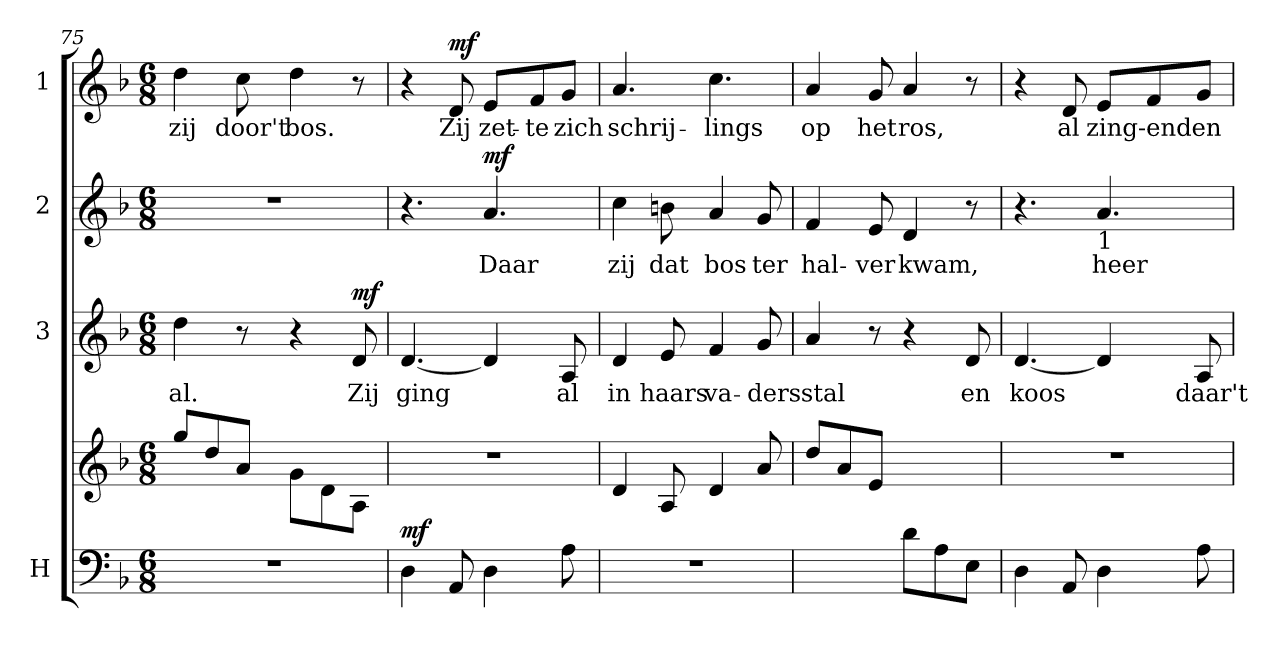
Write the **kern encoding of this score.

**kern	**kern	**dynam	**kern	**text	**dynam	**kern	**text	**dynam	**kern	**text	**dynam
*part4	*part4	*part4	*part3	*part3	*part3	*part2	*part2	*part2	*part1	*part1	*part1
*staff5	*staff4	*staff4/5	*staff3	*staff3	*staff3	*staff2	*staff2	*staff2	*staff1	*staff1	*staff1
*I"H	*	*	*I"3	*	*	*I"2	*	*	*I"1	*	*
*I'H	*	*	*	*	*	*	*	*	*	*	*
!!LO:LB:g=z
*clefF4	*clefG2	*	*clefG2	*	*	*clefG2	*	*	*clefG2	*	*
*k[b-]	*k[b-]	*	*k[b-]	*	*	*k[b-]	*	*	*k[b-]	*	*
*F:	*F:	*	*F:	*	*	*F:	*	*	*F:	*	*
*M6/8	*M6/8	*	*M6/8	*	*	*M6/8	*	*	*M6/8	*	*
=75	=75	=75	=75	=75	=75	=75	=75	=75	=75	=75	=75
!LO:N:vis=1	!	!	!	!LO:LY:b	!	!LO:N:vis=1	!	!	!	!LO:LY:b	!
2.r	8gg/L	.	4dd	al.	.	2.r	.	.	4dd	zij	.
.	8dd/	.	.	.	.	.	.	.	.	.	.
!	!	!	!	!	!	!	!	!	!	!LO:LY:b	!
.	8a/J	.	8r	.	.	.	.	.	8cc	door't	.
!	!	!	!	!	!	!	!	!	!	!LO:LY:b	!
.	8g\L	.	4r	.	.	.	.	.	4dd	bos.	.
.	8d\	.	.	.	.	.	.	.	.	.	.
!	!	!	!	!LO:LY:b	!LO:DY:a	!	!	!	!	!	!
.	8A\J	.	8d	Zij	mf	.	.	.	8r	.	.
=76	=76	=76	=76	=76	=76	=76	=76	=76	=76	=76	=76
!	!LO:N:vis=1	!LO:DY:a=2	!	!LO:LY:b	!	!	!	!	!	!	!
4D\	2.r	mf	[4.d	ging	.	4.r	.	.	4r	.	.
!	!	!	!	!	!	!	!	!	!	!LO:LY:b	!LO:DY:a
8AA	.	.	.	.	.	.	.	.	8d	Zij	mf
!	!	!	!	!	!	!	!LO:LY:b	!LO:DY:a	!	!LO:LY:b	!
4D\	.	.	4d]	.	.	4.a	Daar	mf	8eL	zet-	.
!	!	!	!	!	!	!	!	!	!	!LO:LY:b	!
.	.	.	.	.	.	.	.	.	8f	-te	.
!	!	!	!	!LO:LY:b	!	!	!	!	!	!LO:LY:b	!
8A\	.	.	8A	al	.	.	.	.	8gJ	zich	.
=77	=77	=77	=77	=77	=77	=77	=77	=77	=77	=77	=77
!LO:N:vis=1	!	!	!	!LO:LY:b	!	!	!LO:LY:b	!	!	!LO:LY:b	!
2.r	4d	.	4d	in	.	4cc	zij	.	4.a	schrij-	.
!	!	!	!	!LO:LY:b	!	!	!LO:LY:b	!	!	!	!
.	8A	.	8e	haars	.	8bn	dat	.	.	.	.
!	!	!	!	!LO:LY:b	!	!	!LO:LY:b	!	!	!LO:LY:b	!
.	4d	.	4f	va-	.	4a	bos	.	4.cc	-lings	.
!	!	!	!	!LO:LY:b	!	!	!LO:LY:b	!	!	!	!
.	8a	.	8g	-ders	.	8g	ter	.	.	.	.
=78	=78	=78	=78	=78	=78	=78	=78	=78	=78	=78	=78
!	!	!	!	!LO:LY:b	!	!	!LO:LY:b	!	!	!LO:LY:b	!
4.ryy	8ddL	.	4a	stal	.	4f	hal-	.	4a	op	.
.	8a	.	.	.	.	.	.	.	.	.	.
!	!	!	!	!	!	!	!LO:LY:b	!	!	!LO:LY:b	!
.	8eJ	.	8r	.	.	8e	-ver	.	8g	het	.
!	!	!	!	!	!	!	!LO:LY:b	!	!	!LO:LY:b	!
8d\L	4.ryy	.	4r	.	.	4d	kwam,	.	4a	ros,	.
8A\	.	.	.	.	.	.	.	.	.	.	.
!	!	!	!	!LO:LY:b	!	!	!	!	!	!	!
8E\J	.	.	8d	en	.	8r	.	.	8r	.	.
=79	=79	=79	=79	=79	=79	=79	=79	=79	=79	=79	=79
!	!LO:N:vis=1	!	!	!LO:LY:b	!	!	!	!	!	!	!
4D\	2.r	.	[4.d	koos	.	4.r	.	.	4r	.	.
!	!	!	!	!	!	!	!	!	!	!LO:LY:b	!
8AA	.	.	.	.	.	.	.	.	8d	al	.
!	!	!	!	!	!	!LO:TX:b:t=1	!	!	!	!	!
!	!	!	!	!	!	!	!LO:LY:b	!	!	!LO:LY:b	!
4D\	.	.	4d]	.	.	4.a	heer	.	8eL	zing-end	.
.	.	.	.	.	.	.	.	.	8f	.	.
!	!	!	!	!LO:LY:b	!	!	!	!	!	!LO:LY:b	!
8A\	.	.	8A	daar't	.	.	.	.	8gJ	en	.
=	=	=	=	=	=	=	=	=	=	=	=
*-	*-	*-	*-	*-	*-	*-	*-	*-	*-	*-	*-
